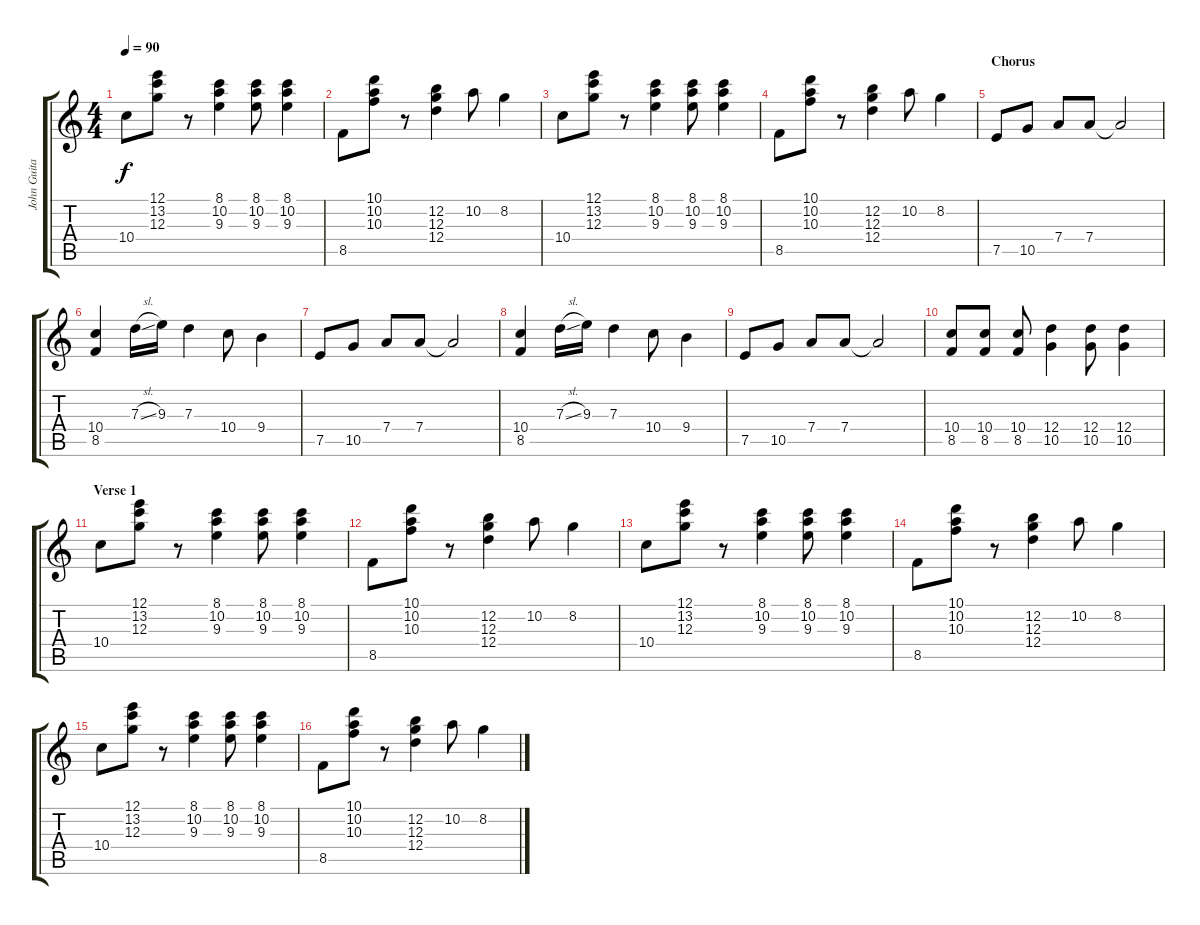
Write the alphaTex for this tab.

\track ("John Guitar" "John Guita") {instrument electricguitarjazz}
\staff {score tabs}
\tuning (E4 B3 G3 D3 A2 E2) {hide}
\ts (4 4)
\tempo 90
\clef g2
\ks c
10.4.8{dy f instrument electricguitarjazz} (12.1 13.2 12.3).8 r.8 (8.1 10.2 9.3).4 (8.1 10.2 9.3).8 (8.1 10.2 9.3).4 |
8.5.8 (10.1 10.2 10.3).8 r.8 (12.2 12.3 12.4).4 10.2.8 8.2.4 |
10.4.8 (12.1 13.2 12.3).8 r.8 (8.1 10.2 9.3).4 (8.1 10.2 9.3).8 (8.1 10.2 9.3).4 |
8.5.8 (10.1 10.2 10.3).8 r.8 (12.2 12.3 12.4).4 10.2.8 8.2.4 |
\section ("" "Chorus")
7.5.8 10.5.8 7.4.8 7.4.8 7.4{t}.2 |
(10.4 8.5).4 7.3{sl}.16 9.3.16 7.3.4 10.4.8 9.4.4 |
7.5.8 10.5.8 7.4.8 7.4.8 7.4{t}.2 |
(10.4 8.5).4 7.3{sl}.16 9.3.16 7.3.4 10.4.8 9.4.4 |
7.5.8 10.5.8 7.4.8 7.4.8 7.4{t}.2 |
(10.4 8.5).8 (10.4 8.5).8 (10.4 8.5).8 (12.4 10.5).4 (12.4 10.5).8 (12.4 10.5).4 |
\section ("" "Verse 1")
10.4.8 (12.1 13.2 12.3).8 r.8 (8.1 10.2 9.3).4 (8.1 10.2 9.3).8 (8.1 10.2 9.3).4 |
8.5.8 (10.1 10.2 10.3).8 r.8 (12.2 12.3 12.4).4 10.2.8 8.2.4 |
10.4.8 (12.1 13.2 12.3).8 r.8 (8.1 10.2 9.3).4 (8.1 10.2 9.3).8 (8.1 10.2 9.3).4 |
8.5.8 (10.1 10.2 10.3).8 r.8 (12.2 12.3 12.4).4 10.2.8 8.2.4 |
10.4.8 (12.1 13.2 12.3).8 r.8 (8.1 10.2 9.3).4 (8.1 10.2 9.3).8 (8.1 10.2 9.3).4 |
8.5.8 (10.1 10.2 10.3).8 r.8 (12.2 12.3 12.4).4 10.2.8 8.2.4
